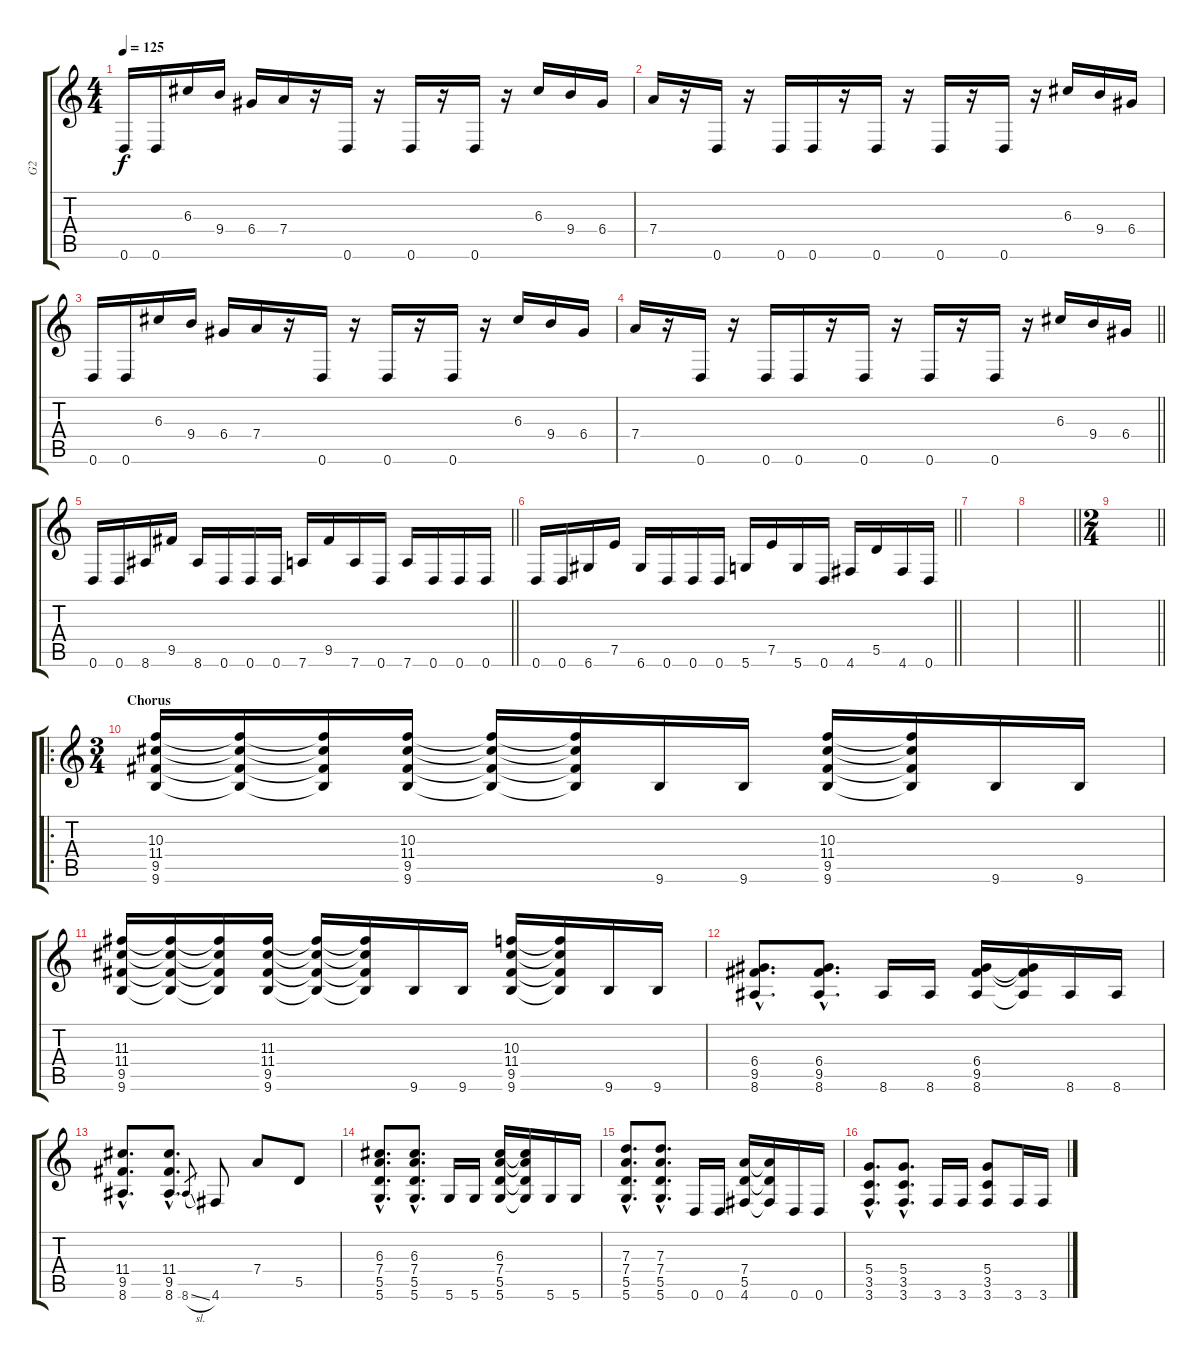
\track ("G2" "G2") {instrument overdrivenguitar}
\staff {score tabs}
\tuning (E4 B3 G3 D3 A2 D2) {hide}
\ts (4 4)
\section ("" "")
\tempo 125
\clef g2
\ks c
0.6.16{dy f} 0.6.16 6.3.16 9.4.16 6.4.16 7.4.16 r.16 0.6.16 r.16 0.6.16 r.16 0.6.16 r.16 6.3.16 9.4.16 6.4.16 |
7.4.16 r.16 0.6.16 r.16 0.6.16 0.6.16 r.16 0.6.16 r.16 0.6.16 r.16 0.6.16 r.16 6.3.16 9.4.16 6.4.16 |
0.6.16 0.6.16 6.3.16 9.4.16 6.4.16 7.4.16 r.16 0.6.16 r.16 0.6.16 r.16 0.6.16 r.16 6.3.16 9.4.16 6.4.16 |
\barLineRight lightlight
7.4.16 r.16 0.6.16 r.16 0.6.16 0.6.16 r.16 0.6.16 r.16 0.6.16 r.16 0.6.16 r.16 6.3.16 9.4.16 6.4.16 |
\section ("" "")
\barLineRight lightlight
0.6.16 0.6.16 8.6.16 9.5.16 8.6.16 0.6.16 0.6.16 0.6.16 7.6.16 9.5.16 7.6.16 0.6.16 7.6.16 0.6.16 0.6.16 0.6.16 |
\barLineRight lightlight
0.6.16 0.6.16 6.6.16 7.5.16 6.6.16 0.6.16 0.6.16 0.6.16 5.6.16 7.5.16 5.6.16 0.6.16 4.6.16 5.5.16 4.6.16 0.6.16 |
|
\barLineRight lightlight
|
\ts (2 4)
\barLineRight lightlight
|
\ro
\ts (3 4)
\section ("" "Chorus")
(10.3 11.4 9.5 9.6).16 (10.3{t} 11.4{t} 9.5{t} 9.6{t}).16 (10.3{t} 11.4{t} 9.5{t} 9.6{t}).16 (10.3 11.4 9.5 9.6).16 (10.3{t} 11.4{t} 9.5{t} 9.6{t}).16 (10.3{t} 11.4{t} 9.5{t} 9.6{t}).16 9.6.16 9.6.16 (10.3 11.4 9.5 9.6).16 (10.3{t} 11.4{t} 9.5{t} 9.6{t}).16 9.6.16 9.6.16 |
(11.3 11.4 9.5 9.6).16 (11.3{t} 11.4{t} 9.5{t} 9.6{t}).16 (11.3{t} 11.4{t} 9.5{t} 9.6{t}).16 (11.3 11.4 9.5 9.6).16 (11.3{t} 11.4{t} 9.5{t} 9.6{t}).16 (11.3{t} 11.4{t} 9.5{t} 9.6{t}).16 9.6.16 9.6.16 (10.3 11.4 9.5 9.6).16 (10.3{t} 11.4{t} 9.5{t} 9.6{t}).16 9.6.16 9.6.16 |
(6.4{hac} 9.5{hac} 8.6{hac}).8{d} (6.4{hac} 9.5{hac} 8.6{hac}).8{d} 8.6.16 8.6.16 (6.4 9.5 8.6).16 (6.4{t} 9.5{t} 8.6{t}).16 8.6.16 8.6.16 |
(11.4{hac} 9.5{hac} 8.6{hac}).8{d} (11.4{hac} 9.5{hac} 8.6{hac}).8{d} 8.6{sl}.8{gr} 4.6.8 7.4.8 5.5.8 |
(6.3{hac} 7.4{hac} 5.5{hac} 5.6{hac}).8{d} (6.3{hac} 7.4{hac} 5.5{hac} 5.6{hac}).8{d} 5.6.16 5.6.16 (6.3 7.4 5.5 5.6).16 (6.3{t} 7.4{t} 5.5{t} 5.6{t}).16 5.6.16 5.6.16 |
(7.3{hac} 7.4{hac} 5.5{hac} 5.6{hac}).8{d} (7.3{hac} 7.4{hac} 5.5{hac} 5.6{hac}).8{d} 0.6.16 0.6.16 (7.4 5.5 4.6).16 (7.4{t} 5.5{t} 4.6{t}).16 0.6.16 0.6.16 |
(5.4{hac} 3.5{hac} 3.6{hac}).8{d} (5.4{hac} 3.5{hac} 3.6{hac}).8{d} 3.6.16 3.6.16 (5.4 3.5 3.6).8 3.6.16 3.6.16
